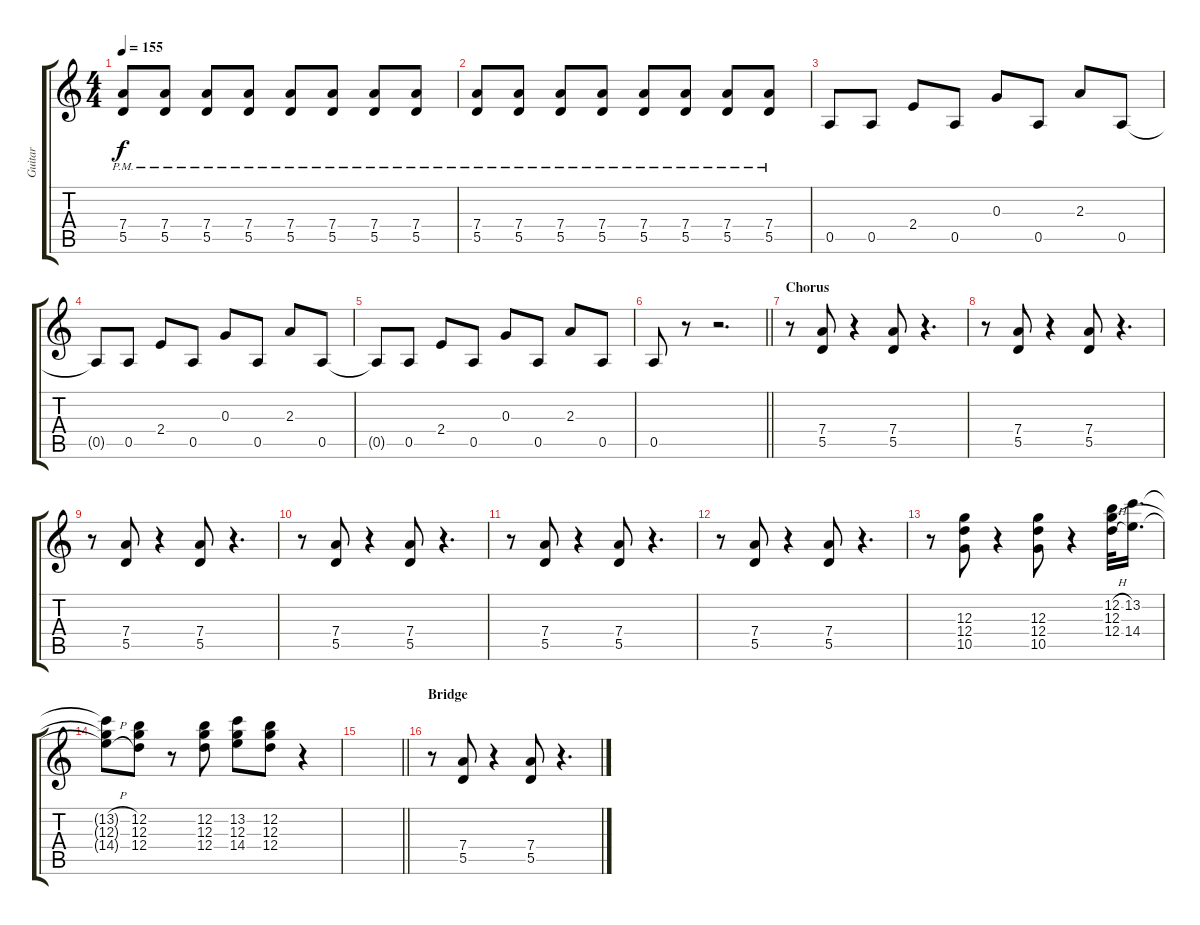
\track ("Guitar" "Guitar") {instrument distortionguitar}
\staff {score tabs}
\tuning (E4 B3 G3 D3 A2 E2) {hide}
\ts (4 4)
\tempo 155
\clef g2
\ks c
(7.4{pm} 5.5{pm}).8{dy f} (7.4{pm} 5.5{pm}).8 (7.4{pm} 5.5{pm}).8 (7.4{pm} 5.5{pm}).8 (7.4{pm} 5.5{pm}).8 (7.4{pm} 5.5{pm}).8 (7.4{pm} 5.5{pm}).8 (7.4{pm} 5.5{pm}).8 |
(7.4{pm} 5.5{pm}).8 (7.4{pm} 5.5{pm}).8 (7.4{pm} 5.5{pm}).8 (7.4{pm} 5.5{pm}).8 (7.4{pm} 5.5{pm}).8 (7.4{pm} 5.5{pm}).8 (7.4{pm} 5.5{pm}).8 (7.4{pm} 5.5{pm}).8 |
0.5.8 0.5.8 2.4.8 0.5.8 0.3.8 0.5.8 2.3.8 0.5.8 |
0.5{t}.8 0.5.8 2.4.8 0.5.8 0.3.8 0.5.8 2.3.8 0.5.8 |
0.5{t}.8 0.5.8 2.4.8 0.5.8 0.3.8 0.5.8 2.3.8 0.5.8 |
\barLineRight lightlight
0.5.8 r.8 r.2{d} |
\section ("" "Chorus")
r.8 (7.4 5.5).8 r.4 (7.4 5.5).8 r.4{d} |
r.8 (7.4 5.5).8 r.4 (7.4 5.5).8 r.4{d} |
r.8 (7.4 5.5).8 r.4 (7.4 5.5).8 r.4{d} |
r.8 (7.4 5.5).8 r.4 (7.4 5.5).8 r.4{d} |
r.8 (7.4 5.5).8 r.4 (7.4 5.5).8 r.4{d} |
r.8 (7.4 5.5).8 r.4 (7.4 5.5).8 r.4{d} |
r.8 (12.3 12.4 10.5).8 r.4 (12.3 12.4 10.5).8 r.4 (12.2{h} 12.3 12.4{h}).32 (13.2 14.4).16{d} |
(13.2{h t} 12.3{t} 14.4{h t}).8 (12.2 12.3 12.4).8 r.8 (12.2 12.3 12.4).8 (13.2 12.3 14.4).8 (12.2 12.3 12.4).8 r.4 |
\barLineRight lightlight
|
\section ("" "Bridge")
r.8 (7.4 5.5).8 r.4 (7.4 5.5).8 r.4{d}
